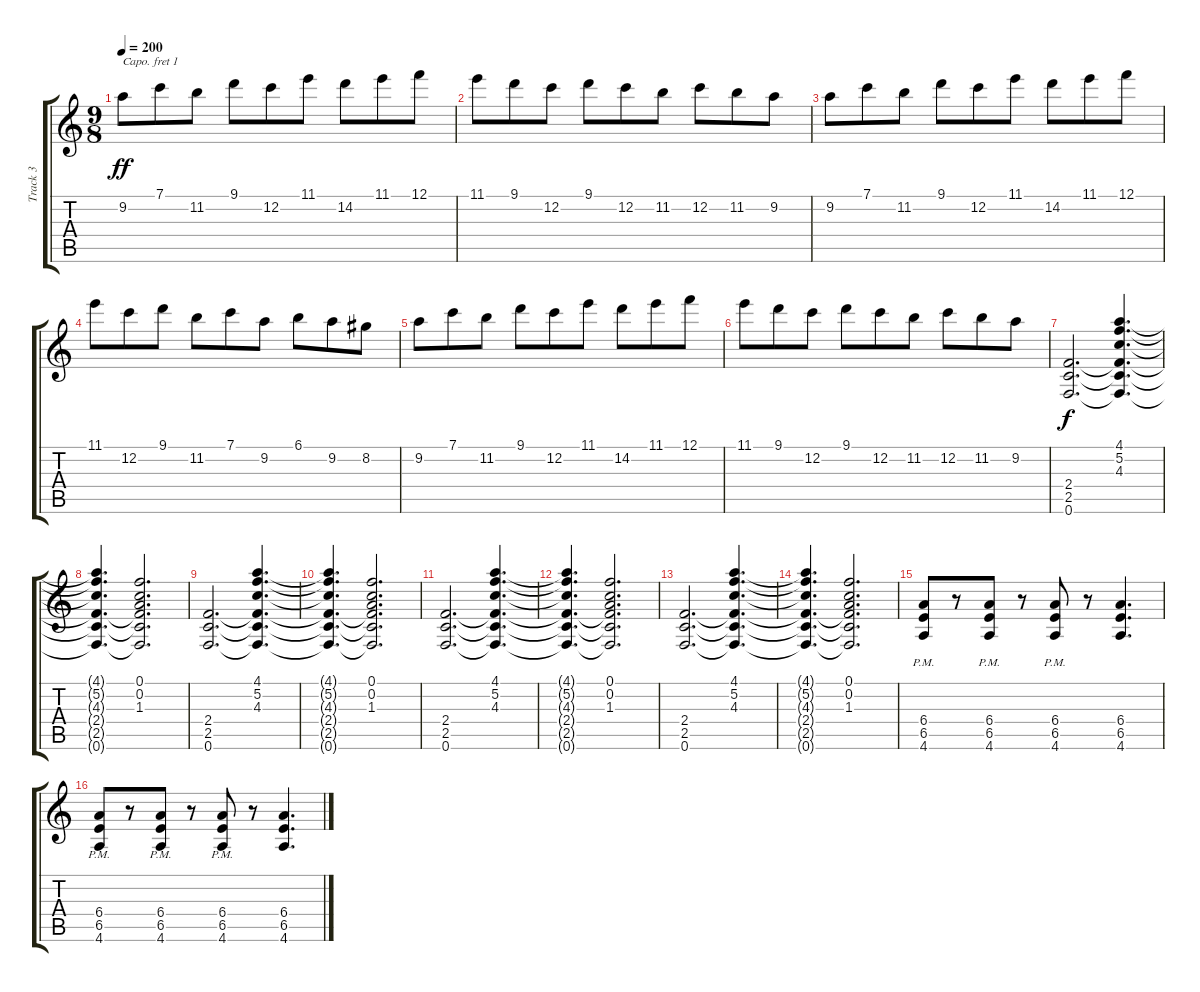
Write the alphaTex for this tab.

\track ("Track 3" "Track 3") {solo instrument distortionguitar}
\staff {score tabs}
\capo 1
\tuning (E4 B3 G3 D3 A2 E2) {hide}
\ts (9 8)
\tempo 200
\clef g2
\ks c
9.2.8{dy ff} 7.1.8 11.2.8 9.1.8 12.2.8 11.1.8 14.2.8 11.1.8 12.1.8 |
11.1.8 9.1.8 12.2.8 9.1.8 12.2.8 11.2.8 12.2.8 11.2.8 9.2.8 |
9.2.8 7.1.8 11.2.8 9.1.8 12.2.8 11.1.8 14.2.8 11.1.8 12.1.8 |
11.1.8 12.2.8 9.1.8 11.2.8 7.1.8 9.2.8 6.1.8 9.2.8 8.2.8 |
9.2.8 7.1.8 11.2.8 9.1.8 12.2.8 11.1.8 14.2.8 11.1.8 12.1.8 |
11.1.8 9.1.8 12.2.8 9.1.8 12.2.8 11.2.8 12.2.8 11.2.8 9.2.8 |
(2.4 2.5 0.6).2{d dy f} (4.1 5.2 4.3 2.4{t} 2.5{t} 0.6{t}).4{d} |
(4.1{t} 5.2{t} 4.3{t} 2.4{t} 2.5{t} 0.6{t}).4{d} (0.1 0.2 1.3 2.4{t} 2.5{t} 0.6{t}).2{d} |
(2.4 2.5 0.6).2{d} (4.1 5.2 4.3 2.4{t} 2.5{t} 0.6{t}).4{d} |
(4.1{t} 5.2{t} 4.3{t} 2.4{t} 2.5{t} 0.6{t}).4{d} (0.1 0.2 1.3 2.4{t} 2.5{t} 0.6{t}).2{d} |
(2.4 2.5 0.6).2{d} (4.1 5.2 4.3 2.4{t} 2.5{t} 0.6{t}).4{d} |
(4.1{t} 5.2{t} 4.3{t} 2.4{t} 2.5{t} 0.6{t}).4{d} (0.1 0.2 1.3 2.4{t} 2.5{t} 0.6{t}).2{d} |
(2.4 2.5 0.6).2{d} (4.1 5.2 4.3 2.4{t} 2.5{t} 0.6{t}).4{d} |
(4.1{t} 5.2{t} 4.3{t} 2.4{t} 2.5{t} 0.6{t}).4{d} (0.1 0.2 1.3 2.4{t} 2.5{t} 0.6{t}).2{d} |
(6.4{pm} 6.5{pm} 4.6{pm}).8 r.8 (6.4{pm} 6.5{pm} 4.6{pm}).8 r.8 (6.4{pm} 6.5{pm} 4.6{pm}).8 r.8 (6.4 6.5 4.6).4{d} |
(6.4{pm} 6.5{pm} 4.6{pm}).8 r.8 (6.4{pm} 6.5{pm} 4.6{pm}).8 r.8 (6.4{pm} 6.5{pm} 4.6{pm}).8 r.8 (6.4 6.5 4.6).4{d}
